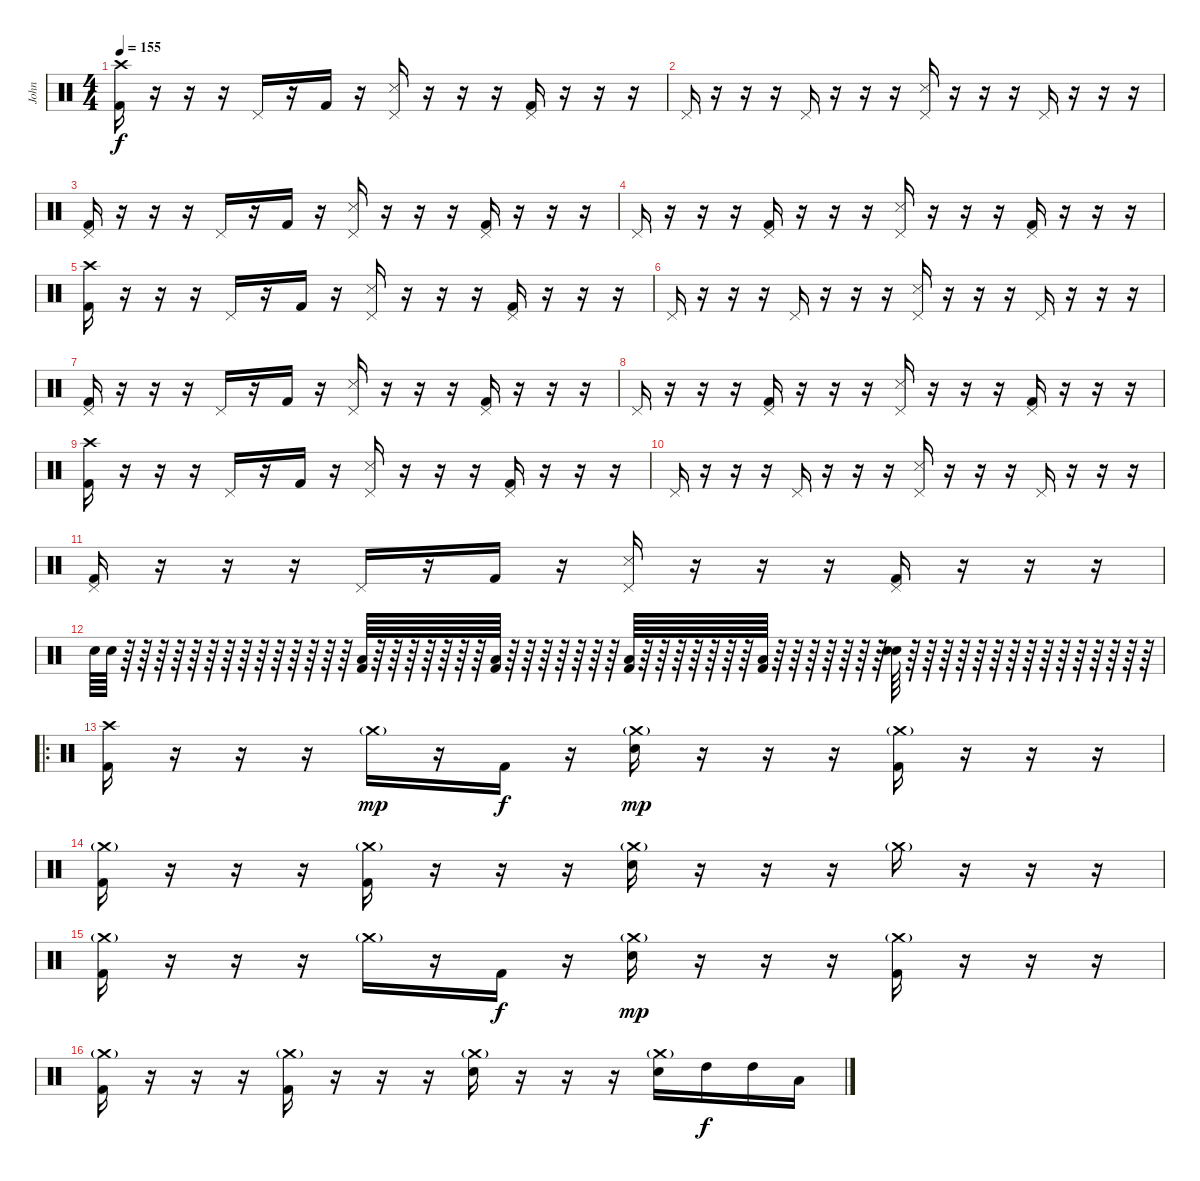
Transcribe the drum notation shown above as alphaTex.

\track ("John" "John") {instrument percussion}
\staff {score}
\articulation defaults
\ts (4 4)
\tempo 155
\clef neutral
\ks c
("Crash high (hit)" "Kick (hit) 2").16{dy f} r.16 r.16 r.16 "Pedal Hi-Hat (hit)".16 r.16 "Kick (hit) 2".16 r.16 ("Pedal Hi-Hat (hit)" "Snare (side stick) 3").16 r.16 r.16 r.16 ("Pedal Hi-Hat (hit)" "Kick (hit) 2").16 r.16 r.16 r.16 |
"Pedal Hi-Hat (hit)".16 r.16 r.16 r.16 "Pedal Hi-Hat (hit)".16 r.16 r.16 r.16 ("Pedal Hi-Hat (hit)" "Snare (side stick) 3").16 r.16 r.16 r.16 "Pedal Hi-Hat (hit)".16 r.16 r.16 r.16 |
("Pedal Hi-Hat (hit)" "Kick (hit) 2").16 r.16 r.16 r.16 "Pedal Hi-Hat (hit)".16 r.16 "Kick (hit) 2".16 r.16 ("Pedal Hi-Hat (hit)" "Snare (side stick) 3").16 r.16 r.16 r.16 ("Pedal Hi-Hat (hit)" "Kick (hit) 2").16 r.16 r.16 r.16 |
"Pedal Hi-Hat (hit)".16 r.16 r.16 r.16 ("Pedal Hi-Hat (hit)" "Kick (hit) 2").16 r.16 r.16 r.16 ("Pedal Hi-Hat (hit)" "Snare (side stick) 3").16 r.16 r.16 r.16 ("Pedal Hi-Hat (hit)" "Kick (hit) 2").16 r.16 r.16 r.16 |
("Crash high (hit)" "Kick (hit) 2").16 r.16 r.16 r.16 "Pedal Hi-Hat (hit)".16 r.16 "Kick (hit) 2".16 r.16 ("Pedal Hi-Hat (hit)" "Snare (side stick) 3").16 r.16 r.16 r.16 ("Pedal Hi-Hat (hit)" "Kick (hit) 2").16 r.16 r.16 r.16 |
"Pedal Hi-Hat (hit)".16 r.16 r.16 r.16 "Pedal Hi-Hat (hit)".16 r.16 r.16 r.16 ("Pedal Hi-Hat (hit)" "Snare (side stick) 3").16 r.16 r.16 r.16 "Pedal Hi-Hat (hit)".16 r.16 r.16 r.16 |
("Pedal Hi-Hat (hit)" "Kick (hit) 2").16 r.16 r.16 r.16 "Pedal Hi-Hat (hit)".16 r.16 "Kick (hit) 2".16 r.16 ("Pedal Hi-Hat (hit)" "Snare (side stick) 3").16 r.16 r.16 r.16 ("Pedal Hi-Hat (hit)" "Kick (hit) 2").16 r.16 r.16 r.16 |
"Pedal Hi-Hat (hit)".16 r.16 r.16 r.16 ("Pedal Hi-Hat (hit)" "Kick (hit) 2").16 r.16 r.16 r.16 ("Pedal Hi-Hat (hit)" "Snare (side stick) 3").16 r.16 r.16 r.16 ("Pedal Hi-Hat (hit)" "Kick (hit) 2").16 r.16 r.16 r.16 |
("Crash high (hit)" "Kick (hit) 2").16 r.16 r.16 r.16 "Pedal Hi-Hat (hit)".16 r.16 "Kick (hit) 2".16 r.16 ("Pedal Hi-Hat (hit)" "Snare (side stick) 3").16 r.16 r.16 r.16 ("Pedal Hi-Hat (hit)" "Kick (hit) 2").16 r.16 r.16 r.16 |
"Pedal Hi-Hat (hit)".16 r.16 r.16 r.16 "Pedal Hi-Hat (hit)".16 r.16 r.16 r.16 ("Pedal Hi-Hat (hit)" "Snare (side stick) 3").16 r.16 r.16 r.16 "Pedal Hi-Hat (hit)".16 r.16 r.16 r.16 |
("Pedal Hi-Hat (hit)" "Kick (hit) 2").16 r.16 r.16 r.16 "Pedal Hi-Hat (hit)".16 r.16 "Kick (hit) 2".16 r.16 ("Pedal Hi-Hat (hit)" "Snare (side stick) 3").16 r.16 r.16 r.16 ("Pedal Hi-Hat (hit)" "Kick (hit) 2").16 r.16 r.16 r.16 |
"Snare (hit) 2".64 "Snare (hit) 2".64 r.64 r.64 r.64 r.64 r.64 r.64 r.64 r.64 r.64 r.64 r.64 r.64 r.64 r.64 ("Low Floor Tom (hit)" "Kick (hit) 2").64 r.64 r.64 r.64 r.64 r.64 r.64 r.64 ("Low Floor Tom (hit)" "Kick (hit) 2").64 r.64 r.64 r.64 r.64 r.64 r.64 r.64 ("Low Floor Tom (hit)" "Kick (hit) 2").64 r.64 r.64 r.64 r.64 r.64 r.64 r.64 ("Low Floor Tom (hit)" "Kick (hit) 2").64 r.64 r.64 r.64 r.64 r.64 r.64 r.64 ("Snare (hit) 2" "Snare (hit) 2").64 r.64 r.64 r.64 r.64 r.64 r.64 r.64 r.64 r.64 r.64 r.64 r.64 r.64 r.64 r.64 |
\ro
("Crash high (hit)" "Kick (hit) 2").16 r.16 r.16 r.16 "Crash medium (hit)"{g}.16{dy mp} r.16 "Kick (hit) 2".16{dy f} r.16 ("Crash medium (hit)"{g} "Snare (hit) 2").16{dy mp} r.16 r.16 r.16 ("Crash medium (hit)"{g} "Kick (hit) 2").16 r.16 r.16 r.16 |
("Crash medium (hit)"{g} "Kick (hit) 2").16 r.16 r.16 r.16 ("Crash medium (hit)"{g} "Kick (hit) 2").16 r.16 r.16 r.16 ("Crash medium (hit)"{g} "Snare (hit) 2").16 r.16 r.16 r.16 "Crash medium (hit)"{g}.16 r.16 r.16 r.16 |
("Crash medium (hit)"{g} "Kick (hit) 2").16 r.16 r.16 r.16 "Crash medium (hit)"{g}.16 r.16 "Kick (hit) 2".16{dy f} r.16 ("Crash medium (hit)"{g} "Snare (hit) 2").16{dy mp} r.16 r.16 r.16 ("Crash medium (hit)"{g} "Kick (hit) 2").16 r.16 r.16 r.16 |
("Crash medium (hit)"{g} "Kick (hit) 2").16 r.16 r.16 r.16 ("Crash medium (hit)"{g} "Kick (hit) 2").16 r.16 r.16 r.16 ("Crash medium (hit)"{g} "Snare (hit) 2").16 r.16 r.16 r.16 ("Crash medium (hit)"{g} "Snare (hit) 2").16 "High Tom (hit)".16{dy f} "High Tom (hit)".16 "Low Tom (hit)".16
